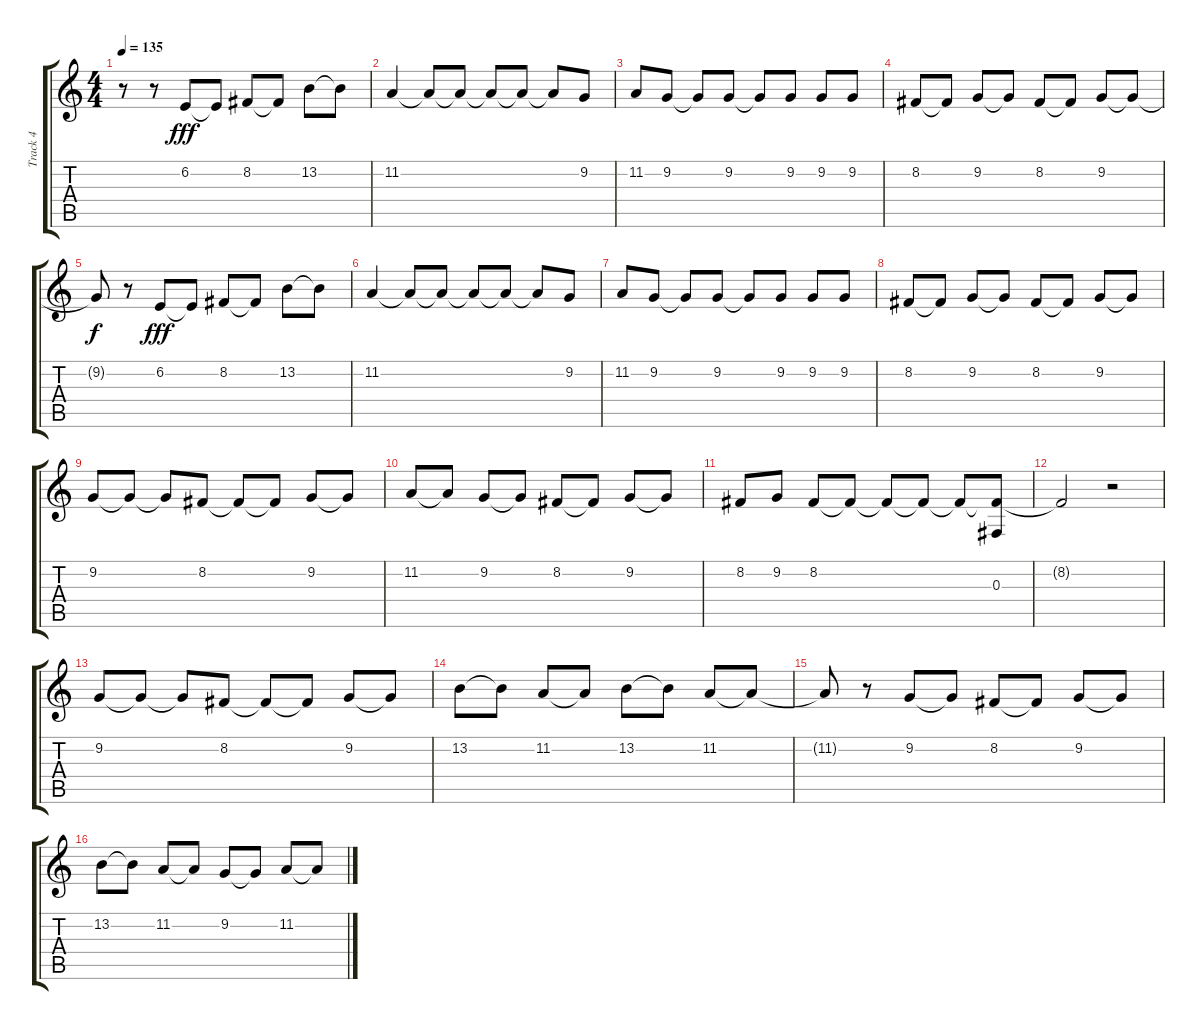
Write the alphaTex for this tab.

\track ("Track 4" "Track 4") {instrument lead2sawtooth}
\staff {score tabs}
\tuning (Eb4 Bb3 Gb3 Db3 Ab2 Db2) {hide}
\ts (4 4)
\tempo 135
\clef g2
\ks c
r.8{dy fff} r.8 6.2.8 6.2{t}.8 8.2.8 8.2{t}.8 13.2.8 13.2{t}.8 |
11.2.4 11.2{t}.8 11.2{t}.8 11.2{t}.8 11.2{t}.8 11.2{t}.8 9.2.8 |
11.2.8 9.2.8 9.2{t}.8 9.2.8 9.2{t}.8 9.2.8 9.2.8 9.2.8 |
8.2.8 8.2{t}.8 9.2.8 9.2{t}.8 8.2.8 8.2{t}.8 9.2.8 9.2{t}.8 |
9.2{t}.8{dy f} r.8 6.2.8{dy fff} 6.2{t}.8 8.2.8 8.2{t}.8 13.2.8 13.2{t}.8 |
11.2.4 11.2{t}.8 11.2{t}.8 11.2{t}.8 11.2{t}.8 11.2{t}.8 9.2.8 |
11.2.8 9.2.8 9.2{t}.8 9.2.8 9.2{t}.8 9.2.8 9.2.8 9.2.8 |
8.2.8 8.2{t}.8 9.2.8 9.2{t}.8 8.2.8 8.2{t}.8 9.2.8 9.2{t}.8 |
9.2.8 9.2{t}.8 9.2{t}.8 8.2.8 8.2{t}.8 8.2{t}.8 9.2.8 9.2{t}.8 |
11.2.8 11.2{t}.8 9.2.8 9.2{t}.8 8.2.8 8.2{t}.8 9.2.8 9.2{t}.8 |
8.2.8 9.2.8 8.2.8 8.2{t}.8 8.2{t}.8 8.2{t}.8 8.2{t}.8 (8.2{t} 0.3).8 |
8.2{t}.2 r.2 |
9.2.8 9.2{t}.8 9.2{t}.8 8.2.8 8.2{t}.8 8.2{t}.8 9.2.8 9.2{t}.8 |
13.2.8 13.2{t}.8 11.2.8 11.2{t}.8 13.2.8 13.2{t}.8 11.2.8 11.2{t}.8 |
11.2{t}.8 r.8 9.2.8 9.2{t}.8 8.2.8 8.2{t}.8 9.2.8 9.2{t}.8 |
13.2.8 13.2{t}.8 11.2.8 11.2{t}.8 9.2.8 9.2{t}.8 11.2.8 11.2{t}.8
